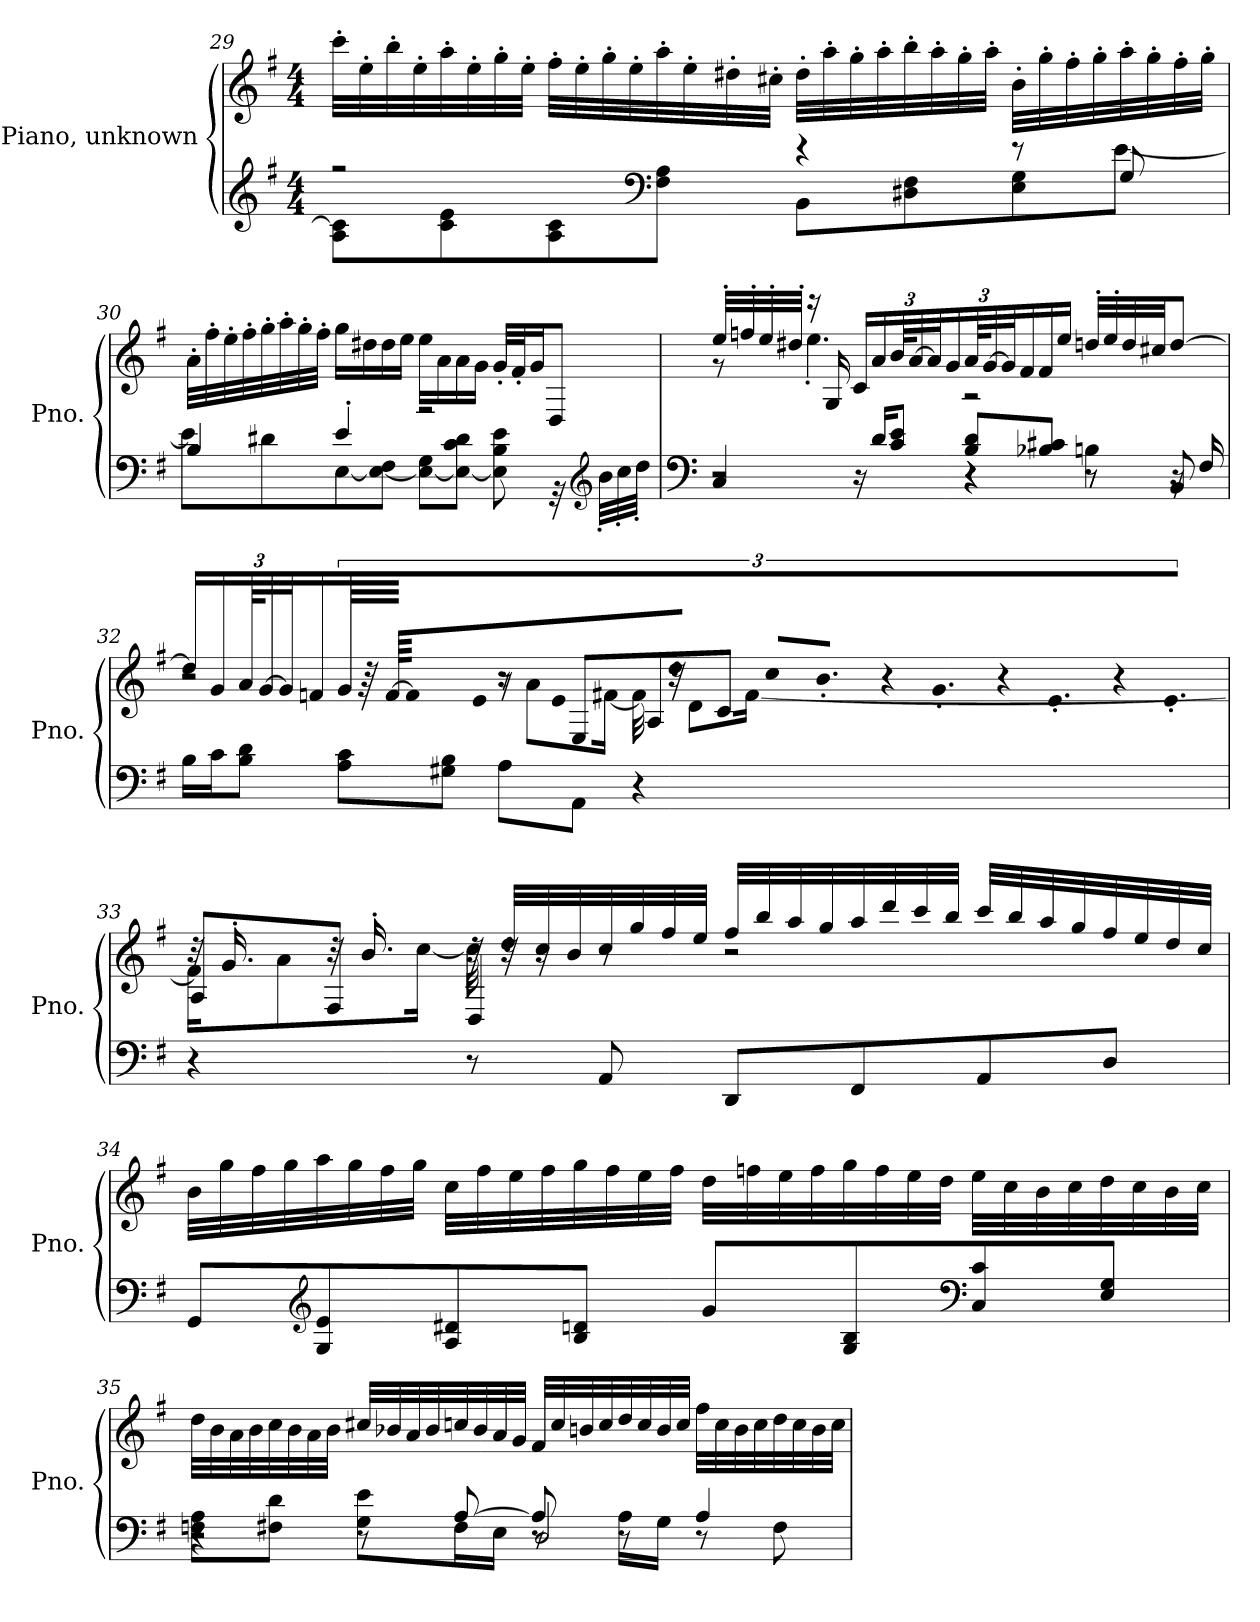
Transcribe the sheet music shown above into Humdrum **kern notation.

**kern	**kern
*part1	*part1
*staff2	*staff1
*I"Piano, unknown	*
*I'Pno.	*
!!LO:LB:g=z
*clefG2	*clefG2
*k[f#]	*k[f#]
*M4/4	*M4/4
=29	=29
*^	*
2r	8A\ 8c\]L	32ccc'\LLL
.	.	32ee'\
.	.	32bb'\
.	.	32ee'\
.	8c\ 8e\	32aa'\
.	.	32ee'\
.	.	32gg'\
.	.	32ee'\JJJ
.	8A\ 8c\	32ff#'\LLL
.	.	32ee'\
.	.	32gg'\
.	.	32ee'\
*clefF4	*	*
.	8F#\ 8A\J	32aa'\
.	.	32ee'\
.	.	32dd#X'\
.	.	32cc#X'\JJJ
4r	8BB\L	32dd#'\LLL
.	.	32aa'\
.	.	32gg'\
.	.	32aa'\
.	8D#X\ 8F#\	32bb'\
.	.	32aa'\
.	.	32gg'\
.	.	32aa'\JJJ
8r	8E\ 8G\	32b'\LLL
.	.	32gg'\
.	.	32ff#'\
.	.	32gg'\
8G/	[8e\J	32aa'\
.	.	32gg'\
.	.	32ff#'\
.	.	32gg'\JJJ
!!LO:LB:g=z
=30	=30	=30
4B/	8e\L]	32a'\LLL
.	.	32ff#'\
.	.	32ee'\
.	.	32ff#'\
.	8d#X\	32gg'\
.	.	32aa'\
.	.	32gg'\
.	.	32ff#'\JJJ
4e'/	[8E\	16gg\LL
.	.	16dd#X\
.	8E\_ 8F#\J	16dd#\
.	.	16ee\JJ
2r	8E\_ 8G\L	16ee\LL
.	.	16a\
.	8E\_ 8c\ 8d#\J	16a\
.	.	16g\JJ
.	8E\] 8B\ 8e\	32g'/LLL
.	.	32f#'/J
.	.	16g/J
.	32r	8D/J
*clefG2	*	*
.	32b'\LLL	.
.	32cc'\	.
.	32dd'\JJJ	.
*v	*v	*
!!LO:LB:g=z
=31	=31
*clefF4	*
*^	*^
*	*^	*	*
4C/	2r	2r	32ee'/LLL	8r
.	.	.	32ffn'/	.
.	.	.	32ee'/	.
.	.	.	32dd#X'/JJJ	.
.	.	.	16r	4.ee'\
.	.	.	16G/	.
16r	.	.	16c/LL	.
16d/KL	.	.	16a/	.
*	*	*	*Xbrackettup	*
8c/ 8e/J	.	.	96b/KL	.
.	.	.	[48a/	.
.	.	.	32a/J]	.
.	.	.	16g/	.
8B/ 8d/L	4r	4r	96a/KL	2r
.	.	.	[48g/	.
.	.	.	32g/J]	.
.	.	.	16f#/	.
8B-X/ 8c#X/J	.	.	16f#/	.
.	.	.	16ee/JJ	.
8r	4Bn\	8r	32ddn'/LLL	.
.	.	.	32ee'/	.
.	.	.	32dd/	.
.	.	.	32cc#X/JJ	.
16r	.	8BB/	[8dd/J	.
16F#/	.	.	.	.
*v	*v	*v	*	*
!!LO:PB:g=z
=32	=32	=32
*	*	*^
16B\LL	16dd/LL]	2r	2r
16c\J	16g/	.	.
8B\ 8d\J	96a/KL	.	.
.	[48g/	.	.
.	32g/J]	.	.
.	16fn/	.	.
*	*brackettup	*	*
8A\ 8c\L	96g/JJkk	.	.
.	96r	.	.
.	[96f/KLLL	.	.
.	32f/J]	.	.
.	16e/	.	.
8G#X\ 8B\J	16e/	.	.
.	16dd/JJ	.	.
8A\L	32cc/KLL	16r	8r
.	16.b'/JJ	.	.
.	.	8a\L	.
8AA\J	32r	.	8E/L
.	16.g'/	.	.
.	.	[16f#X\Jk	.
4r	32r	32f#\]	8A/
.	16.e'/	32r	.
.	.	8d\L	.
.	32r	.	8c/J
.	16.e'/	.	.
.	.	[16f#\Jk	.
!!LO:LB:g=z	!!	!!
=33	=33	=33	=33
4r	32r	16f#\KL]	8A/L
.	16.g'/	.	.
.	.	8a\	.
.	32r	.	8F#/J
.	16.b'/	.	.
.	.	[16cc\Jk	.
8r	32r	32cc\]	4D/
.	32dd/LLL	32r	.
.	32cc/	16r	.
.	32b/	.	.
8AA/	32cc/	8r	.
.	32gg/	.	.
.	32ff#/	.	.
.	32ee/JJJ	.	.
8DD/L	32ff#/LLL	2r	2r
.	32bb/	.	.
.	32aa/	.	.
.	32gg/	.	.
8FF#/	32aa/	.	.
.	32ddd/	.	.
.	32ccc/	.	.
.	32bb/JJJ	.	.
8AA/	32ccc/LLL	.	.
.	32bb/	.	.
.	32aa/	.	.
.	32gg/	.	.
8D/J	32ff#/	.	.
.	32ee/	.	.
.	32dd/	.	.
.	32cc/JJJ	.	.
*	*v	*v	*v
!!LO:LB:g=z
=34	=34
8GG/L	32b\LLL
.	32gg\
.	32ff#\
.	32gg\
*clefG2	*
8G/ 8e/	32aa\
.	32gg\
.	32ff#\
.	32gg\JJJ
8A/ 8d#X/	32cc\LLL
.	32ff#\
.	32ee\
.	32ff#\
8B/ 8dn/J	32gg\
.	32ff#\
.	32ee\
.	32ff#\JJJ
8g/L	32dd\LLL
.	32ffn\
.	32ee\
.	32ff\
8G/ 8B/	32gg\
.	32ff\
.	32ee\
.	32dd\JJJ
*clefF4	*
8C/ 8c/	32ee\LLL
.	32cc\
.	32b\
.	32cc\
8E/ 8G/J	32dd\
.	32cc\
.	32b\
.	32cc\JJJ
!!LO:LB:g=z
=35	=35
*^	*
*	*^	*
4r	8Fn\ 8A\L	2r	32dd\LLL
.	.	.	32b\
.	.	.	32a\
.	.	.	32b\
.	8F#X\ 8d\J	.	32cc\
.	.	.	32b\
.	.	.	32a\
.	.	.	32b\JJJ
8r	8G\ 8e\L	.	32cc#X/LLL
.	.	.	32b-X/
.	.	.	32a/
.	.	.	32b-/
[8A/	16F#\L	.	32ccn/
.	.	.	32b-/
.	16E\JJ	.	32a/
.	.	.	32g/JJJ
8A/]	8r	2D/	32f#/LLL
.	.	.	32cc/
.	.	.	32bn/
.	.	.	32cc/
8r	16A\LL	.	32dd/
.	.	.	32cc/
.	16G\JJ	.	32b/
.	.	.	32cc/JJJ
4A/	8r	.	32ff#\LLL
.	.	.	32cc\
.	.	.	32b\
.	.	.	32cc\
.	8F#\	.	32dd\
.	.	.	32cc\
.	.	.	32b\
.	.	.	32cc\JJJ
*v	*v	*v	*
=	=
*-	*-
